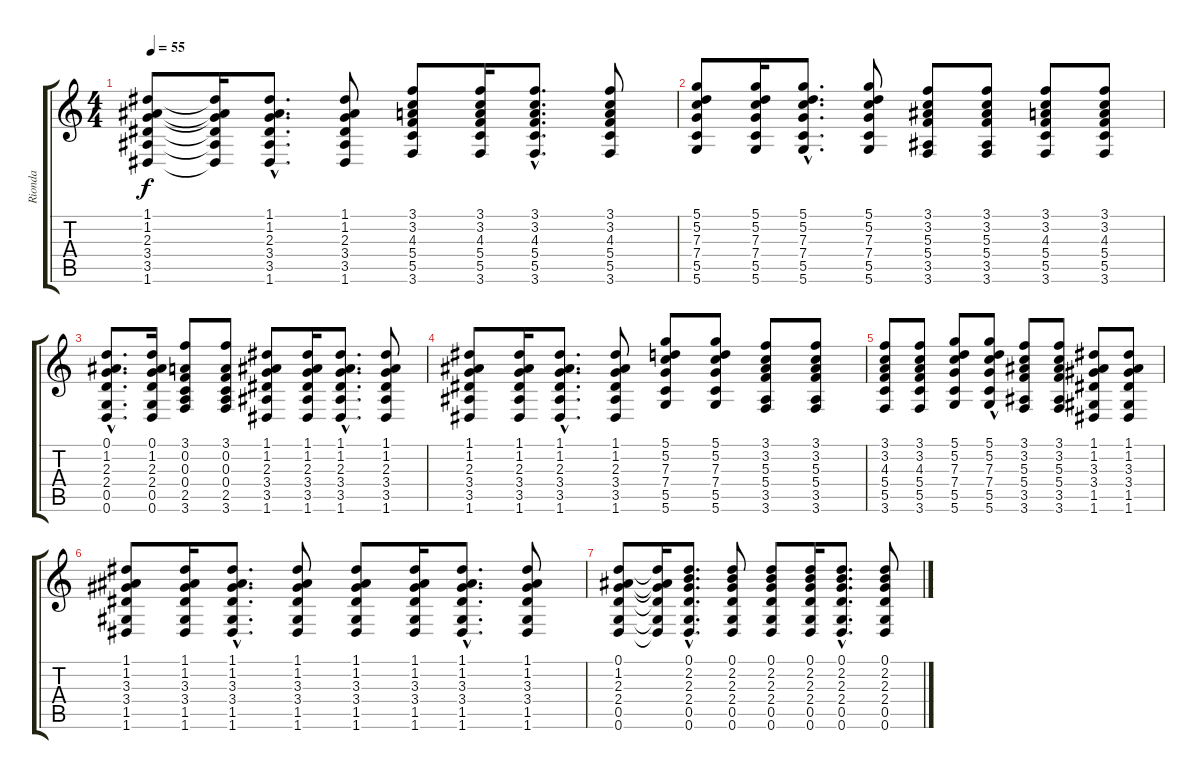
\track ("Rionda" "Rionda") {instrument acousticguitarsteel}
\staff {score tabs}
\tuning (D4 A3 F3 C3 G2 D2) {hide}
\ts (4 4)
\tempo 55
\clef g2
\ks c
(1.1 1.2 2.3 3.4 3.5 1.6).8{dy f} (1.1{t} 1.2{t} 2.3{t} 3.4{t} 3.5{t} 1.6{t}).16 (1.1{hac} 1.2{hac} 2.3{hac} 3.4{hac} 3.5{hac} 1.6{hac}).8{d} (1.1 1.2 2.3 3.4 3.5 1.6).8 (3.1 3.2 4.3 5.4 5.5 3.6).8 (3.1 3.2 4.3 5.4 5.5 3.6).16 (3.1{hac} 3.2{hac} 4.3{hac} 5.4{hac} 5.5{hac} 3.6{hac}).8{d} (3.1 3.2 4.3 5.4 5.5 3.6).8 |
(5.1 5.2 7.3 7.4 5.5 5.6).8 (5.1 5.2 7.3 7.4 5.5 5.6).16 (5.1{hac} 5.2{hac} 7.3{hac} 7.4{hac} 5.5{hac} 5.6).8{d} (5.1 5.2 7.3 7.4 5.5 5.6).8 (3.1 3.2 5.3 5.4 3.5 3.6).8 (3.1 3.2 5.3 5.4 3.5 3.6).8 (3.1 3.2 4.3 5.4 5.5 3.6).8 (3.1 3.2 4.3 5.4 5.5 3.6).8 |
(0.1{hac} 1.2{hac} 2.3{hac} 2.4{hac} 0.5{hac} 0.6{hac}).8{d} (0.1 1.2 2.3 2.4 0.5 0.6).16 (3.1 0.2 0.3 0.4 2.5 3.6).8 (3.1 0.2 0.3 0.4 2.5 3.6).8 (1.1 1.2 2.3 3.4 3.5 1.6).8 (1.1 1.2 2.3 3.4 3.5 1.6).16 (1.1{hac} 1.2{hac} 2.3{hac} 3.4{hac} 3.5{hac} 1.6{hac}).8{d} (1.1 1.2 2.3 3.4 3.5 1.6).8 |
(1.1 1.2 2.3 3.4 3.5 1.6).8 (1.1 1.2 2.3 3.4 3.5 1.6).16 (1.1{hac} 1.2{hac} 2.3{hac} 3.4{hac} 3.5{hac} 1.6{hac}).8{d} (1.1 1.2 2.3 3.4 3.5 1.6).8 (5.1 5.2 7.3 7.4 5.5 5.6).8 (5.1 5.2 7.3 7.4 5.5 5.6).8 (3.1 3.2 5.3 5.4 3.5 3.6).8 (3.1 3.2 5.3 5.4 3.5 3.6).8 |
(3.1 3.2 4.3 5.4 5.5 3.6).8 (3.1 3.2 4.3 5.4 5.5 3.6).8 (5.1 5.2 7.3 7.4 5.5 5.6).8 (5.1{hac} 5.2 7.3 7.4 5.5 5.6).8 (3.1 3.2 5.3 5.4 3.5 3.6).8 (3.1 3.2 5.3 5.4 3.5 3.6).8 (1.1 1.2 3.3 3.4 1.5 1.6).8 (1.1 1.2 3.3 3.4 1.5 1.6).8 |
(1.1 1.2 3.3 3.4 1.5 1.6).8 (1.1 1.2 3.3 3.4 1.5 1.6).16 (1.1{hac} 1.2{hac} 3.3{hac} 3.4{hac} 1.5{hac} 1.6{hac}).8{d} (1.1 1.2 3.3 3.4 1.5 1.6).8 (1.1 1.2 3.3 3.4 1.5 1.6).8 (1.1 1.2 3.3 3.4 1.5 1.6).16 (1.1{hac} 1.2{hac} 3.3{hac} 3.4{hac} 1.5{hac} 1.6{hac}).8{d} (1.1 1.2 3.3 3.4 1.5 1.6).8 |
(0.1 1.2 2.3 2.4 0.5 0.6).8 (0.1{t} 1.2{t} 2.3{t} 2.4{t} 0.5{t} 0.6{t}).16 (0.1{hac} 2.2{hac} 2.3{hac} 2.4{hac} 0.5{hac} 0.6{hac}).8{d} (0.1 2.2 2.3 2.4 0.5 0.6).8 (0.1 2.2 2.3 2.4 0.5 0.6).8 (0.1 2.2 2.3 2.4 0.5 0.6).16 (0.1{hac} 2.2{hac} 2.3{hac} 2.4{hac} 0.5{hac} 0.6{hac}).8{d} (0.1 2.2 2.3 2.4 0.5 0.6).8
